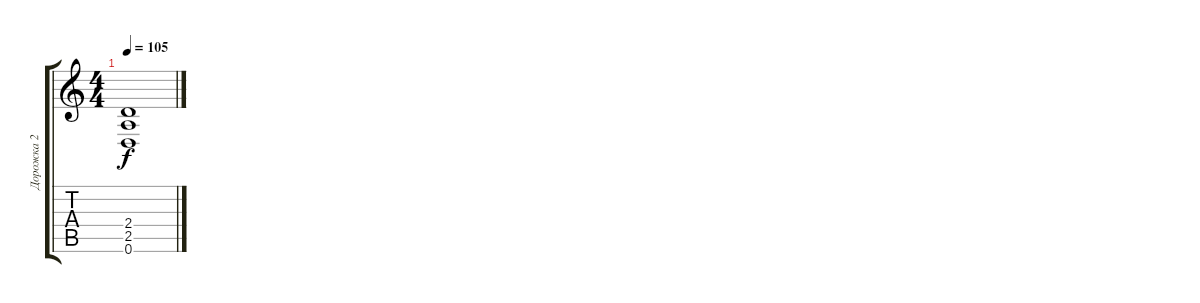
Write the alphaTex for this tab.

\track ("Дорожка 2" "Дорожка 2") {instrument distortionguitar}
\staff {score tabs}
\tuning (D4 A3 F3 C3 G2 D2) {hide}
\ts (4 4)
\tempo 105
\clef g2
\ks c
(2.4 2.5 0.6).1{dy f}
